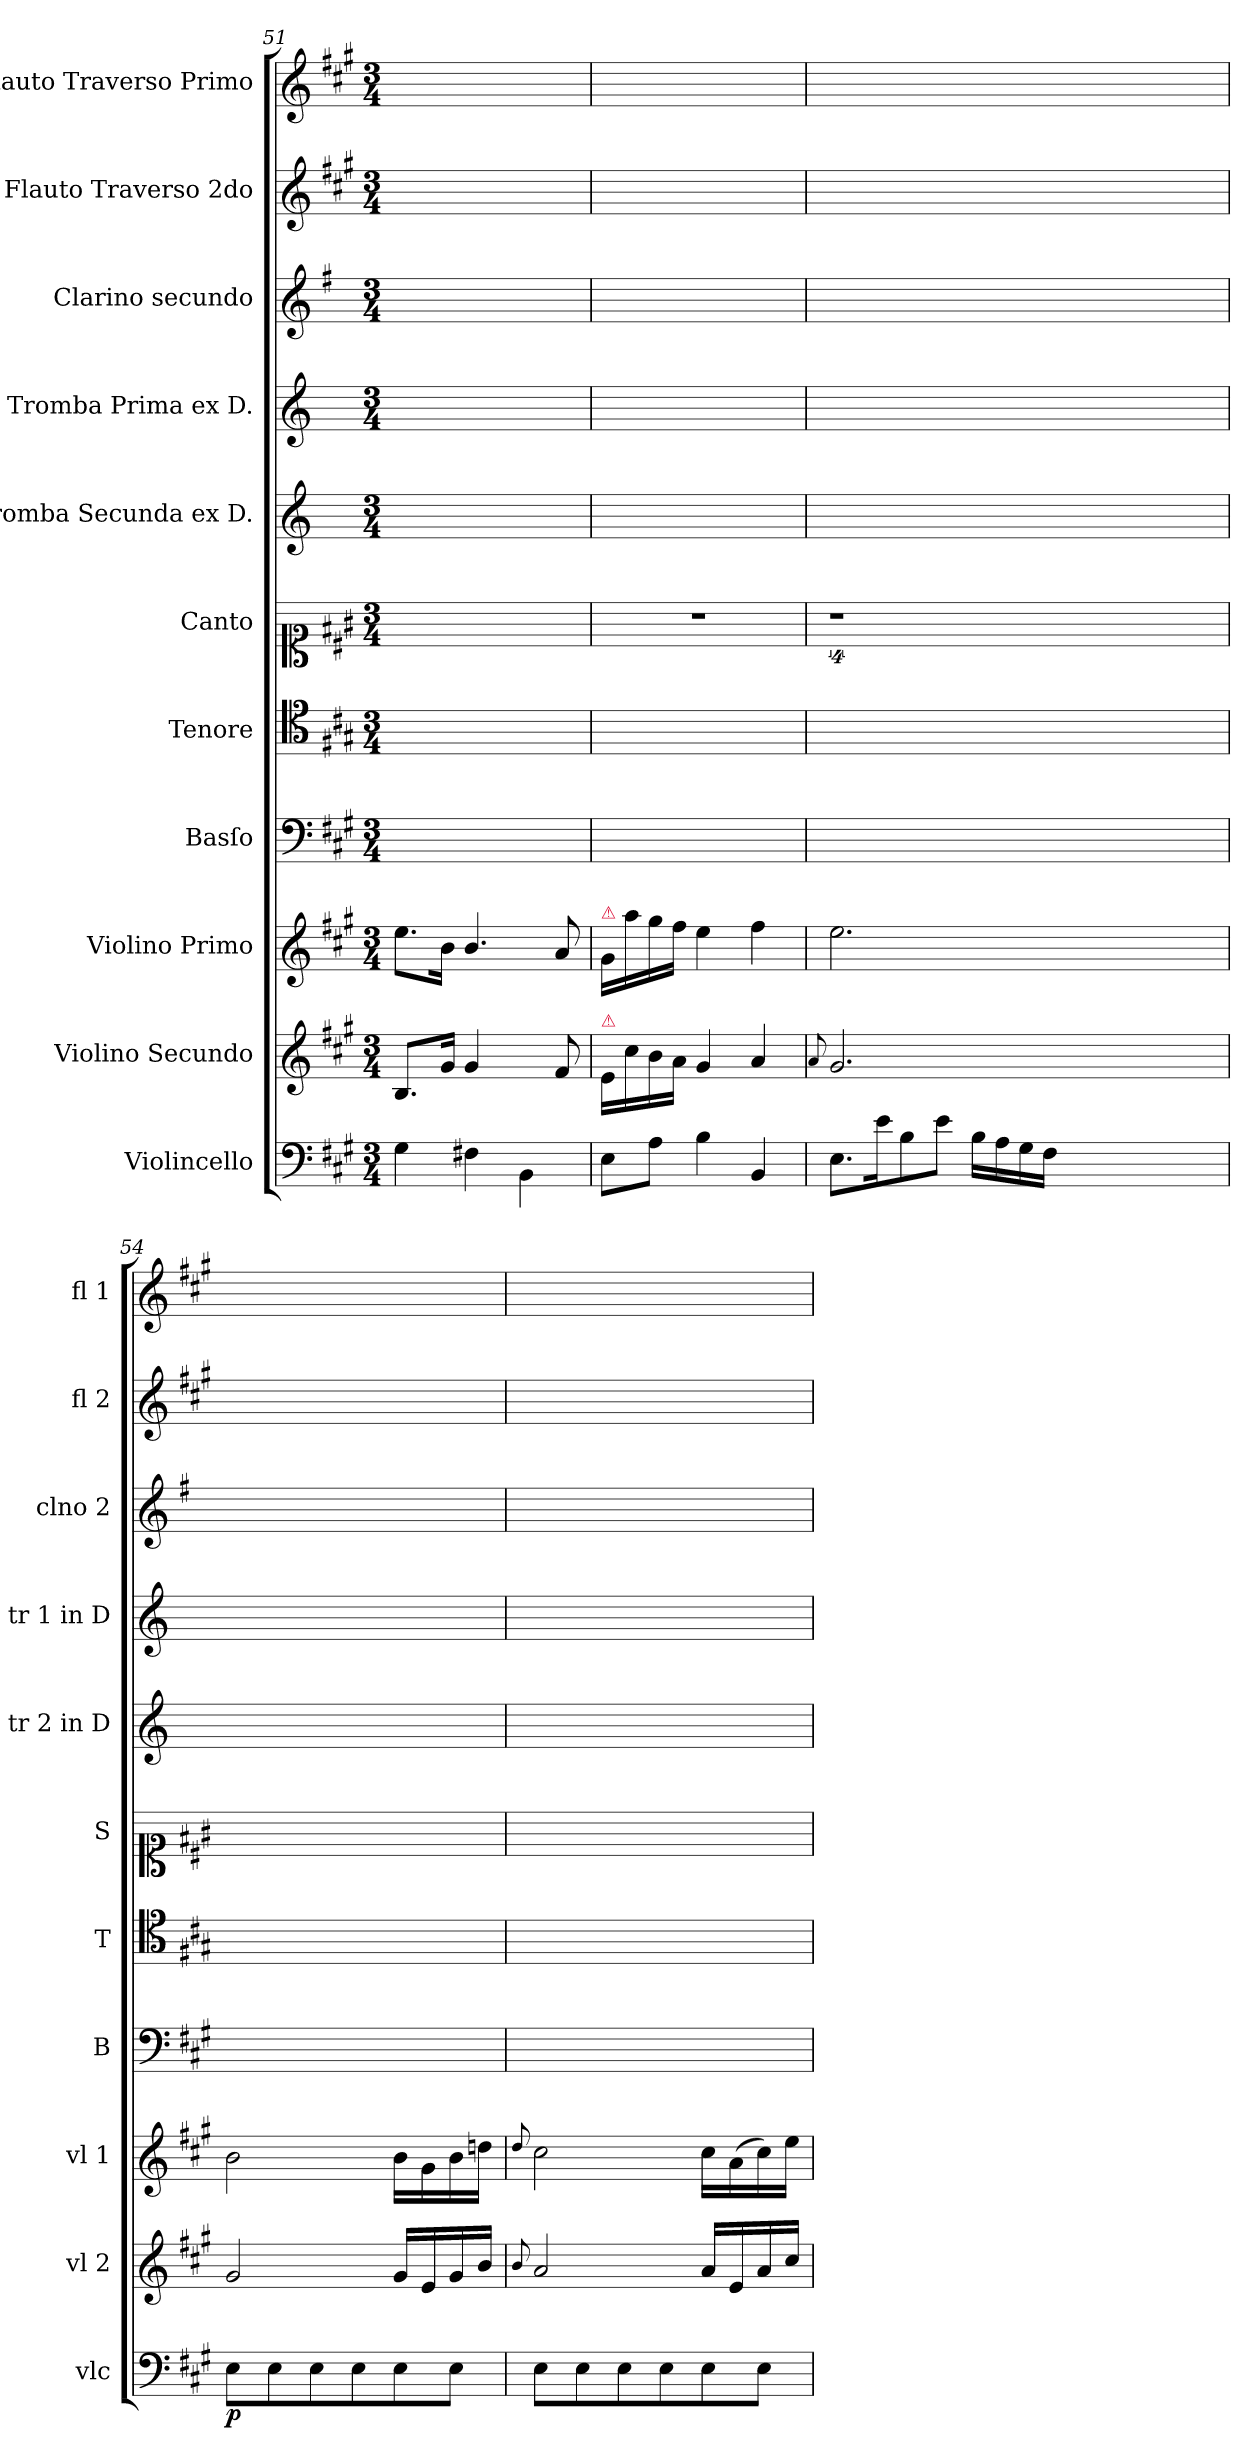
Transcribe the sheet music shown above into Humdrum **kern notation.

**kern	**dynam	**kern	**kern	**kern	**kern	**kern	**kern	**kern	**kern	**kern	**kern
*part11	*part11	*part10	*part9	*part8	*part7	*part6	*part5	*part4	*part3	*part2	*part1
*staff11	*staff11	*staff10	*staff9	*staff8	*staff7	*staff6	*staff5	*staff4	*staff3	*staff2	*staff1
*I"Violincello	*	*I"Violino Secundo	*I"Violino Primo	*I"Basſo	*I"Tenore	*I"Canto	*I"Tromba Secunda ex D.	*I"Tromba Prima ex D.	*I"Clarino secundo	*I"Flauto Traverso 2do	*I"Flauto Traverso Primo
*I'vlc	*	*I'vl 2	*I'vl 1	*I'B	*I'T	*I'S	*I'tr 2 in D	*I'tr 1 in D	*I'clno 2	*I'fl 2	*I'fl 1
*clefF4	*	*clefG2	*clefG2	*clefF4	*clefC4	*clefC1	*clefG2	*clefG2	*clefG2	*clefG2	*clefG2
*	*	*	*	*	*	*	*ITrd-1c-2	*ITrd-1c-2	*ITrd-1c-2	*	*
*k[f#c#g#]	*	*k[f#c#g#]	*k[f#c#g#]	*k[f#c#g#]	*k[f#c#g#]	*k[f#c#g#]	*k[f#c#]	*k[f#c#]	*k[f#c#g#]	*k[f#c#g#]	*k[f#c#g#]
*M3/4	*	*M3/4	*M3/4	*M3/4	*M3/4	*M3/4	*M3/4	*M3/4	*M3/4	*M3/4	*M3/4
=51	=51	=51	=51	=51	=51	=51	=51	=51	=51	=51	=51
4G#\	.	8.B/L	8.ee\L	2.ryy	2.ryy	2.ryy	2.ryy	2.ryy	2.ryy	2.ryy	2.ryy
.	.	16g#/Jk	16b\Jk	.	.	.	.	.	.	.	.
!	!	!LO:N:vis=4	!	!	!	!	!	!	!	!	!
4F#X\	.	4.g#/	4.b/	.	.	.	.	.	.	.	.
4BB\	.	.	.	.	.	.	.	.	.	.	.
.	.	8f#/	8a/	.	.	.	.	.	.	.	.
=52	=52	=52	=52	=52	=52	=52	=52	=52	=52	=52	=52
!	!	!	!LO:TX:a:color=crimson:t=⚠	!	!	!	!	!	!	!	!
!	!	!LO:TX:a:color=crimson:t=⚠	!	!	!	!	!	!	!	!	!
8E\L	.	16e/LL	16g#/LL	2.ryy	2.ryy	2.r	2.ryy	2.ryy	2.ryy	2.ryy	2.ryy
.	.	16cc#\	16aa\	.	.	.	.	.	.	.	.
8A\J	.	16b\	16gg#\	.	.	.	.	.	.	.	.
.	.	16a\JJ	16ff#\JJ	.	.	.	.	.	.	.	.
4B\	.	4g#/	4ee\	.	.	.	.	.	.	.	.
4BB/	.	4a/	4ff#\	.	.	.	.	.	.	.	.
=53	=53	=53	=53	=53	=53	=53	=53	=53	=53	=53	=53
.	.	8qqa/	.	.	.	.	.	.	.	.	.
8.E\L	.	2.g#/	2.ee\	2.ryy	2.ryy	4%9r	2.ryy	2.ryy	2.ryy	2.ryy	2.ryy
16e\K	.	.	.	.	.	.	.	.	.	.	.
8B\	.	.	.	.	.	.	.	.	.	.	.
8e\J	.	.	.	.	.	.	.	.	.	.	.
16B\LL	.	.	.	.	.	.	.	.	.	.	.
16A\	.	.	.	.	.	.	.	.	.	.	.
16G#\	.	.	.	.	.	.	.	.	.	.	.
16F#\JJ	.	.	.	.	.	.	.	.	.	.	.
1.ryy	.	1.ryy	1.ryy	1.ryy	1.ryy	.	1.ryy	1.ryy	1.ryy	1.ryy	1.ryy
=54	=54	=54	=54	=54	=54	=54	=54	=54	=54	=54	=54
8E\L	p.	2g#/	2b\	2.ryy	2.ryy	2.ryy	2.ryy	2.ryy	2.ryy	2.ryy	2.ryy
8E\	.	.	.	.	.	.	.	.	.	.	.
8E\	.	.	.	.	.	.	.	.	.	.	.
8E\	.	.	.	.	.	.	.	.	.	.	.
8E\	.	16g#/LL	16b\LL	.	.	.	.	.	.	.	.
.	.	16e/	16g#\	.	.	.	.	.	.	.	.
8E\J	.	16g#/	16b\	.	.	.	.	.	.	.	.
.	.	16b/JJ	16ddn\JJ	.	.	.	.	.	.	.	.
=55	=55	=55	=55	=55	=55	=55	=55	=55	=55	=55	=55
.	.	8qqb/	8qqdd/	.	.	.	.	.	.	.	.
8E\L	.	2a/	2cc#\	2.ryy	2.ryy	2.ryy	2.ryy	2.ryy	2.ryy	2.ryy	2.ryy
8E\	.	.	.	.	.	.	.	.	.	.	.
8E\	.	.	.	.	.	.	.	.	.	.	.
8E\	.	.	.	.	.	.	.	.	.	.	.
8E\	.	16a/LL	16cc#\LL	.	.	.	.	.	.	.	.
.	.	16e/	(16a\	.	.	.	.	.	.	.	.
8E\J	.	16a/	16cc#\)	.	.	.	.	.	.	.	.
.	.	16cc#/JJ	16ee\JJ	.	.	.	.	.	.	.	.
=	=	=	=	=	=	=	=	=	=	=	=
*-	*-	*-	*-	*-	*-	*-	*-	*-	*-	*-	*-
